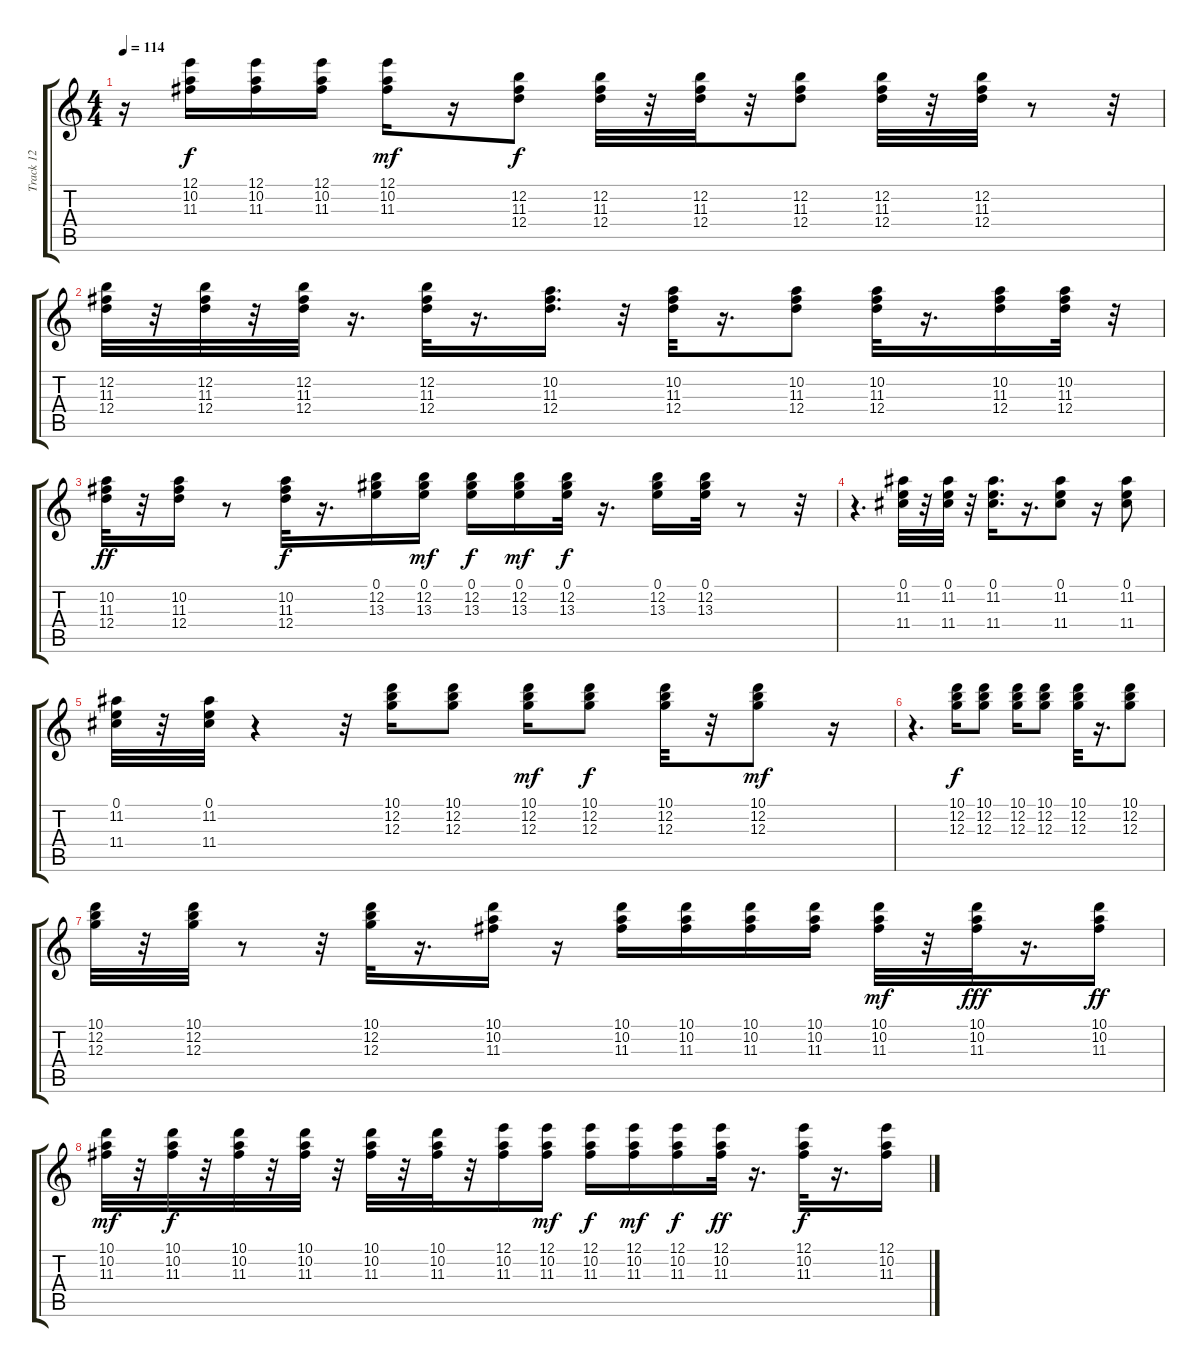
\track ("Track 12" "Track 12") {instrument electricguitarclean}
\staff {score tabs}
\tuning (E4 B3 G3 D3 A2 E2) {hide}
\ts (4 4)
\tempo 114
\clef g2
\ks c
r.16{dy f} (12.1 10.2 11.3).16 (12.1 10.2 11.3).16 (12.1 10.2 11.3).16 (12.1 10.2 11.3).16{dy mf} r.16 (12.2 11.3 12.4).8{dy f} (12.2 11.3 12.4).32 r.32 (12.2 11.3 12.4).32 r.32 (12.2 11.3 12.4).8 (12.2 11.3 12.4).32 r.32 (12.2 11.3 12.4).32 r.8 r.32 |
(12.2 11.3 12.4).32 r.32 (12.2 11.3 12.4).32 r.32 (12.2 11.3 12.4).32 r.16{d} (12.2 11.3 12.4).32 r.16{d} (10.2 11.3 12.4).16{d} r.32 (10.2 11.3 12.4).32 r.16{d} (10.2 11.3 12.4).8 (10.2 11.3 12.4).32 r.16{d} (10.2 11.3 12.4).16 (10.2 11.3 12.4).32 r.32 |
(10.2 11.3 12.4).32{dy ff} r.32 (10.2 11.3 12.4).16 r.8 (10.2 11.3 12.4).32{dy f} r.16{d} (0.1 12.2 13.3).16 (0.1 12.2 13.3).16{dy mf} (0.1 12.2 13.3).16{dy f} (0.1 12.2 13.3).16{dy mf} (0.1 12.2 13.3).32{dy f} r.16{d} (0.1 12.2 13.3).16 (0.1 12.2 13.3).32 r.8 r.32 |
r.4{d} (0.1 11.2 11.4).32 r.32 (0.1 11.2 11.4).32 r.32 (0.1 11.2 11.4).16{d} r.16{d} (0.1 11.2 11.4).8 r.16 (0.1 11.2 11.4).8 |
(0.1 11.2 11.4).32 r.32 (0.1 11.2 11.4).32 r.4 r.32 (10.1 12.2 12.3).16 (10.1 12.2 12.3).8 (10.1 12.2 12.3).16{dy mf} (10.1 12.2 12.3).8{dy f} (10.1 12.2 12.3).32 r.32 (10.1 12.2 12.3).8{dy mf} r.16 |
r.4{d} (10.1 12.2 12.3).16{dy f} (10.1 12.2 12.3).8 (10.1 12.2 12.3).16 (10.1 12.2 12.3).8 (10.1 12.2 12.3).32 r.16{d} (10.1 12.2 12.3).8 |
(10.1 12.2 12.3).32 r.32 (10.1 12.2 12.3).32 r.8 r.32 (10.1 12.2 12.3).32 r.16{d} (10.1 10.2 11.3).16 r.16 (10.1 10.2 11.3).16 (10.1 10.2 11.3).16 (10.1 10.2 11.3).16 (10.1 10.2 11.3).16 (10.1 10.2 11.3).32{dy mf} r.32 (10.1 10.2 11.3).32{dy fff} r.16{d} (10.1 10.2 11.3).16{dy ff} |
(10.1 10.2 11.3).32{dy mf} r.32 (10.1 10.2 11.3).32{dy f} r.32 (10.1 10.2 11.3).32 r.32 (10.1 10.2 11.3).32 r.32 (10.1 10.2 11.3).32 r.32 (10.1 10.2 11.3).32 r.32 (12.1 10.2 11.3).16 (12.1 10.2 11.3).16{dy mf} (12.1 10.2 11.3).16{dy f} (12.1 10.2 11.3).16{dy mf} (12.1 10.2 11.3).16{dy f} (12.1 10.2 11.3).32{dy ff} r.16{d} (12.1 10.2 11.3).32{dy f} r.16{d} (12.1 10.2 11.3).16
